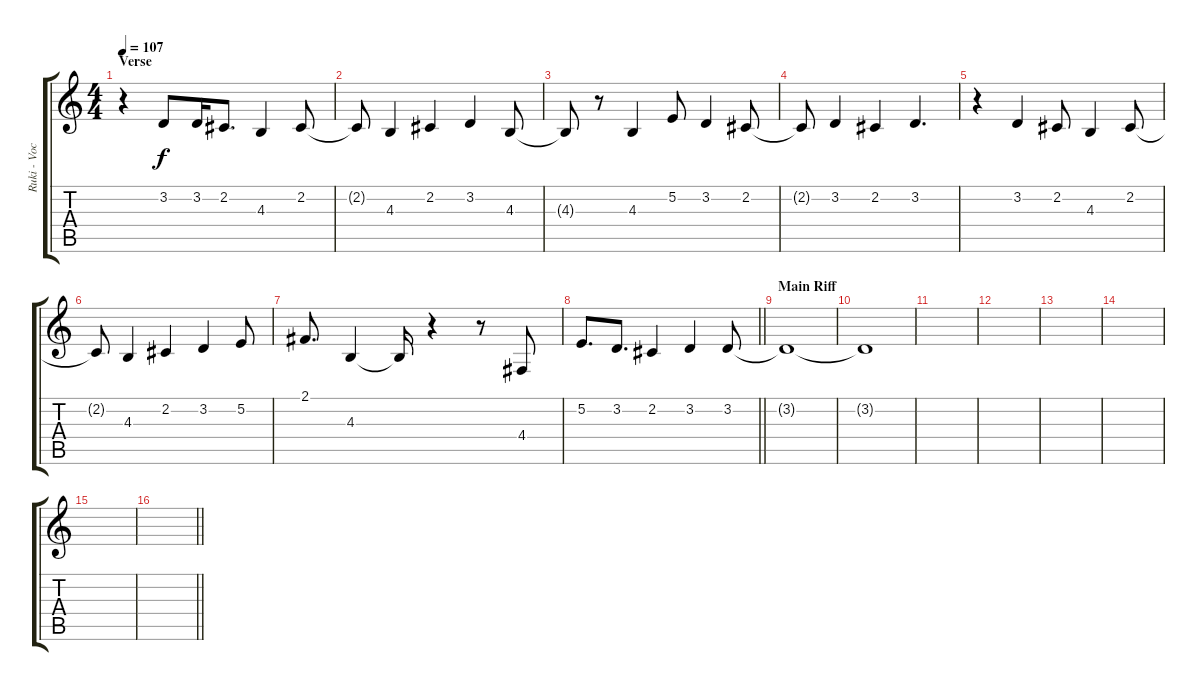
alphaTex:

\track ("Ruki - Vocals" "Ruki - Voc") {instrument lead6voice}
\staff {score tabs}
\tuning (E4 B3 G3 D3 A2 D2) {hide}
\ts (4 4)
\section ("" "Verse")
\tempo 107
\clef g2
\ks c
r.4{dy f} 3.2.8 3.2.16 2.2.8{d} 4.3.4 2.2.8 |
2.2{t}.8 4.3.4 2.2.4 3.2.4 4.3.8 |
4.3{t}.8 r.8 4.3.4 5.2.8 3.2.4 2.2.8 |
2.2{t}.8 3.2.4 2.2.4 3.2.4{d} |
r.4 3.2.4 2.2.8 4.3.4 2.2.8 |
2.2{t}.8 4.3.4 2.2.4 3.2.4 5.2.8 |
2.1.8{d} 4.3.4 4.3{t}.16 r.4 r.8 4.4.8 |
\barLineRight lightlight
5.2.8{d} 3.2.8{d} 2.2.4 3.2.4 3.2.8 |
\section ("" "Main Riff")
3.2{t}.1 |
3.2{t}.1 |
|
|
|
|
|
\barLineRight lightlight
